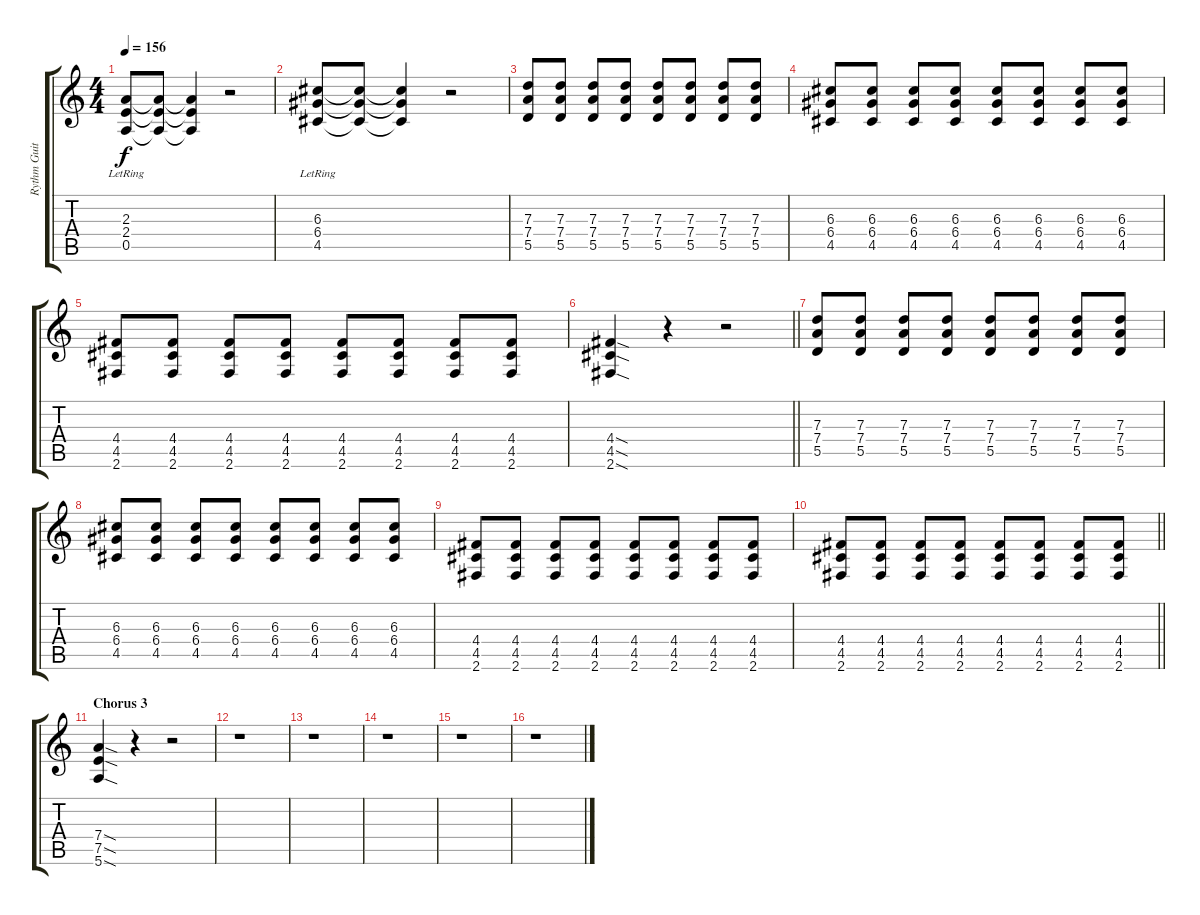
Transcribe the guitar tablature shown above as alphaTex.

\track ("Rythm Guitar" "Rythm Guit") {instrument overdrivenguitar}
\staff {score tabs}
\tuning (E4 B3 G3 D3 A2 E2) {hide}
\ts (4 4)
\tempo 156
\clef g2
\ks c
(2.3{lr} 2.4{lr} 0.5{lr}).8{dy f} (2.3{t} 2.4{t} 0.5{t}).8 (2.3{t} 2.4{t} 0.5{t}).4 r.2 |
(6.3{lr} 6.4{lr} 4.5{lr}).8 (6.3{t} 6.4{t} 4.5{t}).8 (6.3{t} 6.4{t} 4.5{t}).4 r.2 |
(7.3 7.4 5.5).8 (7.3 7.4 5.5).8 (7.3 7.4 5.5).8 (7.3 7.4 5.5).8 (7.3 7.4 5.5).8 (7.3 7.4 5.5).8 (7.3 7.4 5.5).8 (7.3 7.4 5.5).8 |
(6.3 6.4 4.5).8 (6.3 6.4 4.5).8 (6.3 6.4 4.5).8 (6.3 6.4 4.5).8 (6.3 6.4 4.5).8 (6.3 6.4 4.5).8 (6.3 6.4 4.5).8 (6.3 6.4 4.5).8 |
(4.4 4.5 2.6).8 (4.4 4.5 2.6).8 (4.4 4.5 2.6).8 (4.4 4.5 2.6).8 (4.4 4.5 2.6).8 (4.4 4.5 2.6).8 (4.4 4.5 2.6).8 (4.4 4.5 2.6).8 |
\barLineRight lightlight
(4.4{sod} 4.5{sod} 2.6{sod}).4 r.4 r.2 |
(7.3 7.4 5.5).8 (7.3 7.4 5.5).8 (7.3 7.4 5.5).8 (7.3 7.4 5.5).8 (7.3 7.4 5.5).8 (7.3 7.4 5.5).8 (7.3 7.4 5.5).8 (7.3 7.4 5.5).8 |
(6.3 6.4 4.5).8 (6.3 6.4 4.5).8 (6.3 6.4 4.5).8 (6.3 6.4 4.5).8 (6.3 6.4 4.5).8 (6.3 6.4 4.5).8 (6.3 6.4 4.5).8 (6.3 6.4 4.5).8 |
(4.4 4.5 2.6).8 (4.4 4.5 2.6).8 (4.4 4.5 2.6).8 (4.4 4.5 2.6).8 (4.4 4.5 2.6).8 (4.4 4.5 2.6).8 (4.4 4.5 2.6).8 (4.4 4.5 2.6).8 |
\barLineRight lightlight
(4.4 4.5 2.6).8 (4.4 4.5 2.6).8 (4.4 4.5 2.6).8 (4.4 4.5 2.6).8 (4.4 4.5 2.6).8 (4.4 4.5 2.6).8 (4.4 4.5 2.6).8 (4.4 4.5 2.6).8 |
\section ("" "Chorus 3")
(7.4{sod} 7.5{sod} 5.6{sod}).4 r.4 r.2 |
r.1 |
r.1 |
r.1 |
r.1 |
r.1
